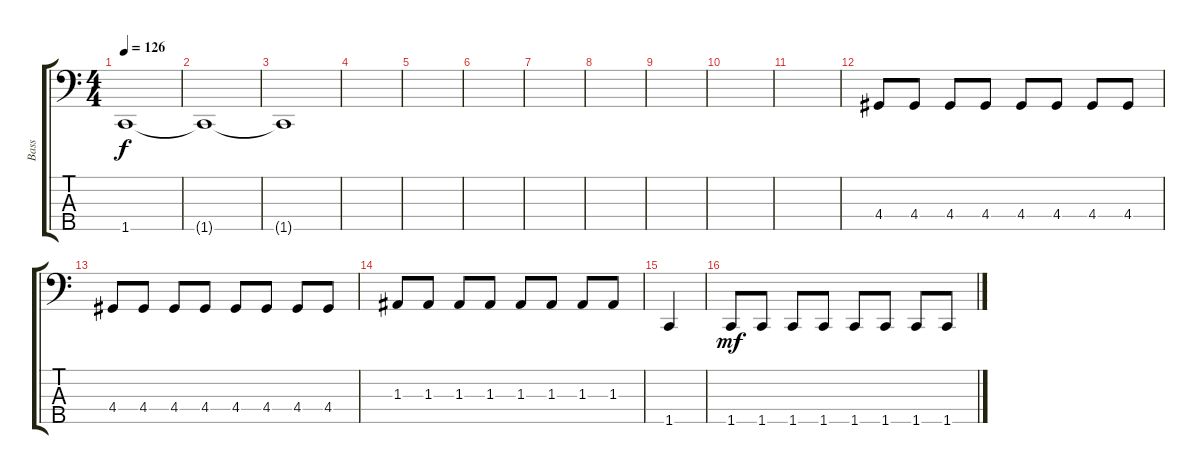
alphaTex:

\track ("Bass" "Bass") {instrument electricbassfinger}
\staff {score tabs}
\tuning (G2 D2 A1 E1 B0) {hide}
\ts (4 4)
\tempo 126
\clef f4
\ks c
1.5{t}.1{dy f} |
1.5{t}.1 |
1.5{t}.1 |
|
|
|
|
|
|
|
|
4.4.8 4.4.8 4.4.8 4.4.8 4.4.8 4.4.8 4.4.8 4.4.8 |
4.4.8 4.4.8 4.4.8 4.4.8 4.4.8 4.4.8 4.4.8 4.4.8 |
1.3.8 1.3.8 1.3.8 1.3.8 1.3.8 1.3.8 1.3.8 1.3.8 |
1.5.4 |
1.5.8{dy mf} 1.5.8 1.5.8 1.5.8 1.5.8 1.5.8 1.5.8 1.5.8
